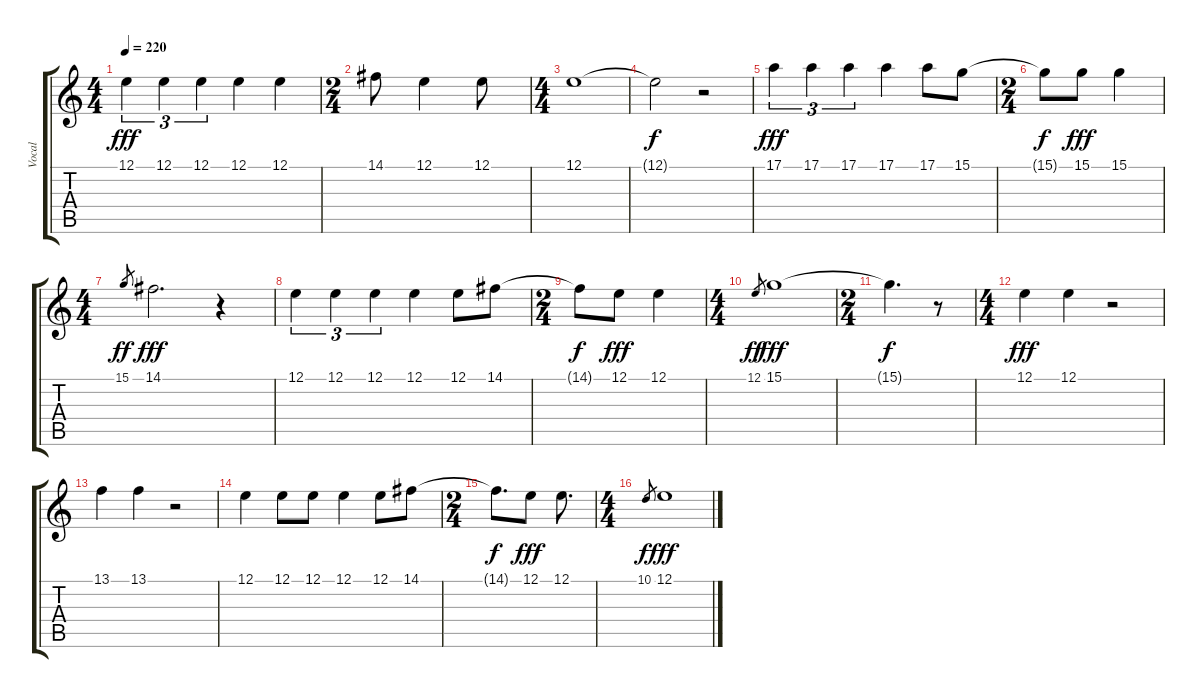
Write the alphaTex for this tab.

\track ("Vocal" "Vocal") {instrument lead1square}
\staff {score tabs}
\tuning (E4 B3 G3 D3 A2 E2) {hide}
\ts (4 4)
\tempo 220
\clef g2
\ks c
12.1.4{tu (3 2) dy fff} 12.1.4{tu (3 2)} 12.1.4{tu (3 2)} 12.1.4 12.1.4 |
\ts (2 4)
14.1.8 12.1.4 12.1.8 |
\ts (4 4)
12.1.1 |
12.1{t}.2{dy f} r.2 |
17.1.4{tu (3 2) dy fff} 17.1.4{tu (3 2)} 17.1.4{tu (3 2)} 17.1.4 17.1.8 15.1.8 |
\ts (2 4)
15.1{t}.8{dy f} 15.1.8{dy fff} 15.1.4 |
\ts (4 4)
15.1.8{gr dy ff} 14.1.2{d dy fff} r.4 |
12.1.4{tu (3 2)} 12.1.4{tu (3 2)} 12.1.4{tu (3 2)} 12.1.4 12.1.8 14.1.8 |
\ts (2 4)
14.1{t}.8{dy f} 12.1.8{dy fff} 12.1.4 |
\ts (4 4)
12.1.8{gr dy ff} 15.1.1{dy fff} |
\ts (2 4)
15.1{t}.4{d dy f} r.8 |
\ts (4 4)
12.1.4{dy fff} 12.1.4 r.2 |
13.1.4 13.1.4 r.2 |
12.1.4 12.1.8 12.1.8 12.1.4 12.1.8 14.1.8 |
\ts (2 4)
14.1{t}.8{d dy f} 12.1.8{dy fff} 12.1.8{d} |
\ts (4 4)
10.1.8{gr dy f} 12.1.1{dy fff}
